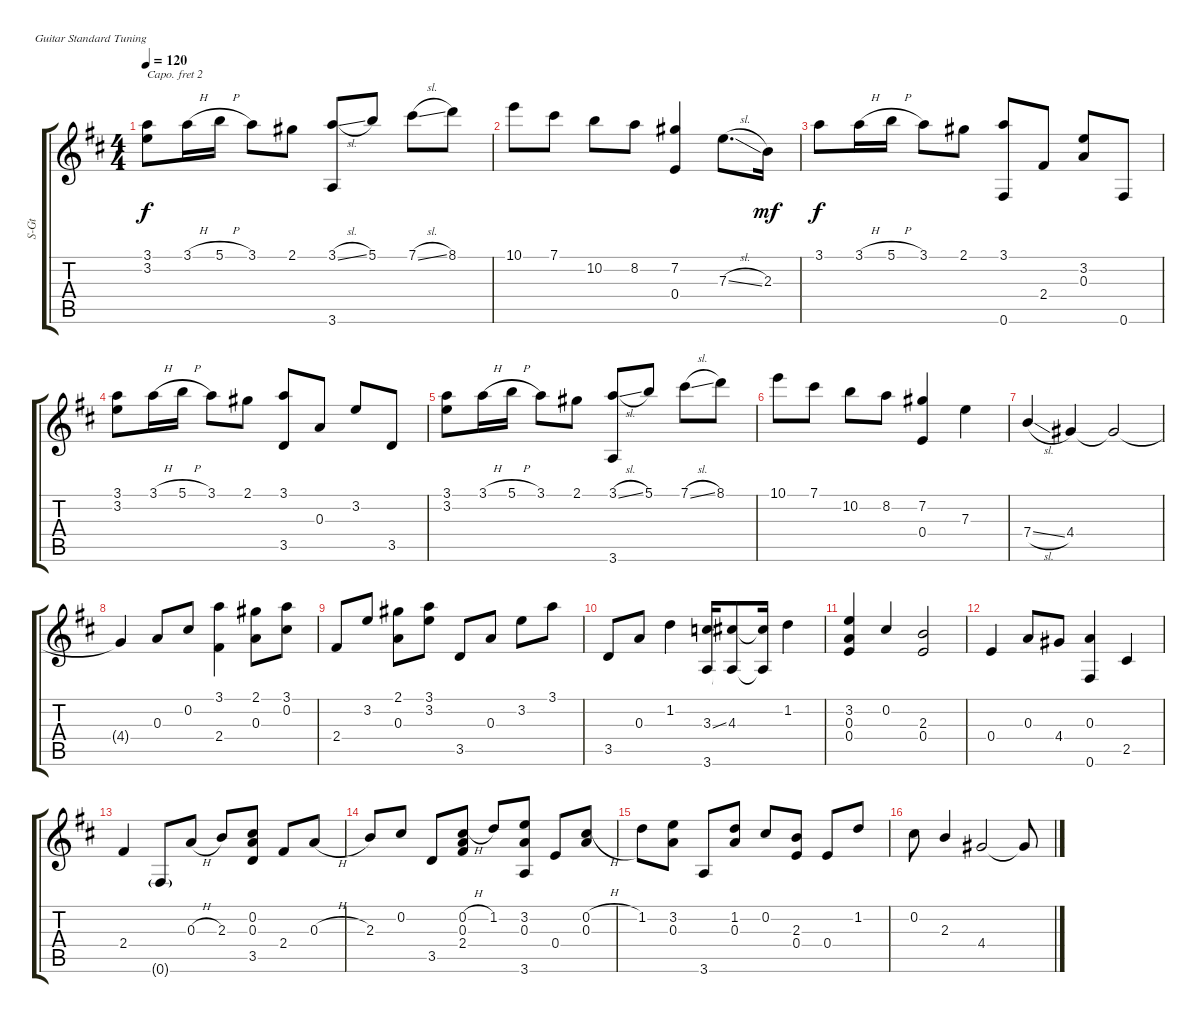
\bracketExtendMode groupsimilarinstruments
\track ("" "S-Gt") {instrument acousticguitarsteel}
\staff {score tabs}
\capo 2
\tuning (E4 B3 G3 D3 A2 E2)
\ts (4 4)
\tempo 120
\clef g2
\ks d
(3.1{acc forcenatural} 3.2{acc forcenatural}).8{dy f beam Down} 3.1{h acc forcenatural}.16{beam Down} 5.1{h acc forcenatural}.16{beam Down} 3.1{acc forcenatural}.8{beam Down} 2.1{acc #}.8{beam Down} (3.1{sl acc forcenatural} 3.6{acc forcenatural}).8{beam Up} 5.1{acc forcenatural}.8{beam Up} 7.1{sl acc forcenatural}.8{beam Down} 8.1{acc forcenatural}.8{beam Down} |
10.1{acc forcenatural}.8{beam Down} 7.1{acc forcenatural}.8{beam Down} 10.2{acc forcenatural}.8{beam Down} 8.2{acc forcenatural}.8{beam Down} (7.2{acc #} 0.4{acc forcenatural}).4{beam Up} 7.3{sl acc forcenatural}.8{d beam Down} 2.3{acc forcenatural}.16{dy mf beam Down} |
3.1{acc forcenatural}.8{dy f beam Down} 3.1{h acc forcenatural}.16{beam Down} 5.1{h acc forcenatural}.16{beam Down} 3.1{acc forcenatural}.8{beam Down} 2.1{acc #}.8{beam Down} (3.1{acc forcenatural} 0.6{acc forcenatural}).8{beam Up} 2.4{acc forcenatural}.8{beam Up} (3.2{acc forcenatural} 0.3{acc forcenatural}).8{beam Up} 0.6{acc forcenatural}.8{beam Up} |
(3.1{acc forcenatural} 3.2{acc forcenatural}).8{beam Down} 3.1{h acc forcenatural}.16{beam Down} 5.1{h acc forcenatural}.16{beam Down} 3.1{acc forcenatural}.8{beam Down} 2.1{acc #}.8{beam Down} (3.1{acc forcenatural} 3.5{acc forcenatural}).8{beam Up} 0.3{acc forcenatural}.8{beam Up} 3.2{acc forcenatural}.8{beam Up} 3.5{acc forcenatural}.8{beam Up} |
(3.1{acc forcenatural} 3.2{acc forcenatural}).8{beam Down} 3.1{h acc forcenatural}.16{beam Down} 5.1{h acc forcenatural}.16{beam Down} 3.1{acc forcenatural}.8{beam Down} 2.1{acc #}.8{beam Down} (3.1{sl acc forcenatural} 3.6{acc forcenatural}).8{beam Up} 5.1{acc forcenatural}.8{beam Up} 7.1{sl acc forcenatural}.8{beam Down} 8.1{acc forcenatural}.8{beam Down} |
10.1{acc forcenatural}.8{beam Down} 7.1{acc forcenatural}.8{beam Down} 10.2{acc forcenatural}.8{beam Down} 8.2{acc forcenatural}.8{beam Down} (7.2{acc #} 0.4{acc forcenatural}).4{beam Up} 7.3{acc forcenatural}.4{beam Down} |
7.4{sl acc forcenatural}.4{beam Up} 4.4{acc #}.4{beam Up} 4.4{t acc #}.2{beam Up} |
4.4{t acc #}.4{beam Up} 0.3{acc forcenatural}.8{beam Up} 0.2{acc forcenatural}.8{beam Up} (3.1{acc forcenatural} 2.4{acc forcenatural}).4{beam Down} (2.1{acc #} 0.3{acc forcenatural}).8{beam Down} (3.1{acc forcenatural} 0.2{acc forcenatural}).8{beam Down} |
2.4{acc forcenatural}.8{beam Up} 3.2{acc forcenatural}.8{beam Up} (2.1{acc #} 0.3{acc forcenatural}).8{beam Down} (3.1{acc forcenatural} 3.2{acc forcenatural}).8{beam Down} 3.5{acc forcenatural}.8{beam Up} 0.3{acc forcenatural}.8{beam Up} 3.2{acc forcenatural}.8{beam Down} 3.1{acc forcenatural}.8{beam Down} |
3.5{acc forcenatural}.8{beam Up} 0.3{acc forcenatural}.8{beam Up} 1.2{acc forcenatural}.4{beam Down} (3.3{ss acc b} 3.6{acc forcenatural}).16{beam Up} (4.3{acc forcenatural} 3.6{t acc forcenatural}).8{beam Up} (4.3{t acc forcenatural} 3.6{t acc forcenatural}).16{beam Up} 1.2{acc forcenatural}.4{beam Down} |
(3.2{acc forcenatural} 0.3{acc forcenatural} 0.4{acc forcenatural}).4{beam Up} 0.2{acc forcenatural}.4{beam Up} (2.3{acc forcenatural} 0.4{acc forcenatural}).2{beam Up} |
0.4{acc forcenatural}.4{beam Up} 0.3{acc forcenatural}.8{beam Up} 4.4{acc #}.8{beam Up} (0.3{acc forcenatural} 0.6{acc forcenatural}).4{beam Up} 2.5{acc forcenatural}.4{beam Up} |
2.4{acc forcenatural}.4{beam Up} 0.6{g acc forcenatural}.8{beam Up} 0.3{h acc forcenatural}.8{beam Up} 2.3{acc forcenatural}.8{beam Up} (0.2{acc forcenatural} 0.3{acc forcenatural} 3.5{acc forcenatural}).8{beam Up} 2.4{acc forcenatural}.8{beam Up} 0.3{h acc forcenatural}.8{beam Up} |
2.3{acc forcenatural}.8{beam Up} 0.2{acc forcenatural}.8{beam Up} 3.5{acc forcenatural}.8{beam Up} (0.2{h acc forcenatural} 0.3{acc forcenatural} 2.4{acc forcenatural}).8{beam Up} 1.2{acc forcenatural}.8{beam Up} (3.2{acc forcenatural} 0.3{acc forcenatural} 3.6{acc forcenatural}).8{beam Up} 0.4{acc forcenatural}.8{beam Up} (0.2{h acc forcenatural} 0.3{acc forcenatural}).8{beam Up} |
1.2{acc forcenatural}.8{beam Down} (3.2{acc forcenatural} 0.3{acc forcenatural}).8{beam Down} 3.6{acc forcenatural}.8{beam Up} (1.2{acc forcenatural} 0.3{acc forcenatural}).8{beam Up} 0.2{acc forcenatural}.8{beam Up} (2.3{acc forcenatural} 0.4{acc forcenatural}).8{beam Up} 0.4{acc forcenatural}.8{beam Up} 1.2{acc forcenatural}.8{beam Up} |
0.2{acc forcenatural}.8{beam Down} 2.3{acc forcenatural}.4{beam Up} 4.4{acc #}.2{beam Up} 4.4{t acc #}.8{beam Up}
